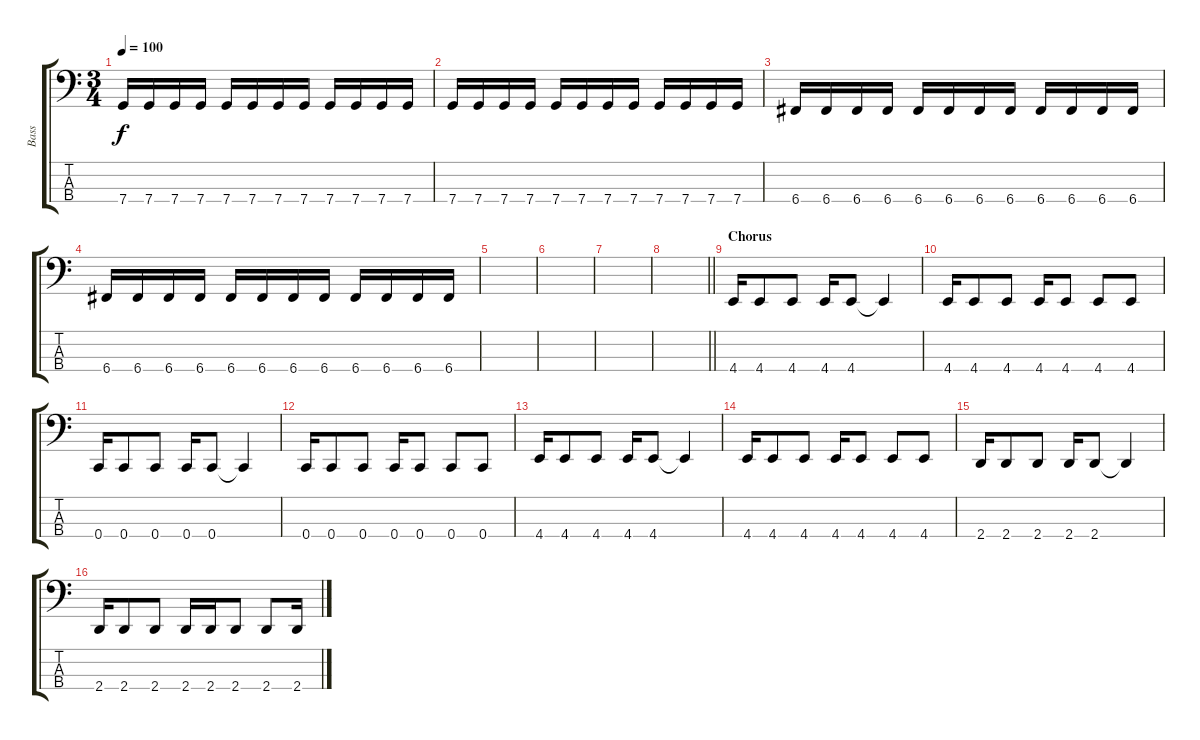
\track ("Bass" "Bass") {instrument electricbassfinger}
\staff {score tabs}
\tuning (F2 C2 G1 C1) {hide}
\ts (3 4)
\tempo 100
\clef f4
\ks c
7.4.16{dy f} 7.4.16 7.4.16 7.4.16 7.4.16 7.4.16 7.4.16 7.4.16 7.4.16 7.4.16 7.4.16 7.4.16 |
7.4.16 7.4.16 7.4.16 7.4.16 7.4.16 7.4.16 7.4.16 7.4.16 7.4.16 7.4.16 7.4.16 7.4.16 |
6.4.16 6.4.16 6.4.16 6.4.16 6.4.16 6.4.16 6.4.16 6.4.16 6.4.16 6.4.16 6.4.16 6.4.16 |
6.4.16 6.4.16 6.4.16 6.4.16 6.4.16 6.4.16 6.4.16 6.4.16 6.4.16 6.4.16 6.4.16 6.4.16 |
|
|
|
\barLineRight lightlight
|
\section ("" "Chorus")
4.4.16 4.4.8 4.4.8 4.4.16 4.4.8 4.4{t}.4 |
4.4.16 4.4.8 4.4.8 4.4.16 4.4.8 4.4.8 4.4.8 |
0.4.16 0.4.8 0.4.8 0.4.16 0.4.8 0.4{t}.4 |
0.4.16 0.4.8 0.4.8 0.4.16 0.4.8 0.4.8 0.4.8 |
4.4.16 4.4.8 4.4.8 4.4.16 4.4.8 4.4{t}.4 |
4.4.16 4.4.8 4.4.8 4.4.16 4.4.8 4.4.8 4.4.8 |
2.4.16 2.4.8 2.4.8 2.4.16 2.4.8 2.4{t}.4 |
2.4.16 2.4.8 2.4.8 2.4.16 2.4.16 2.4.8 2.4.8 2.4.16
